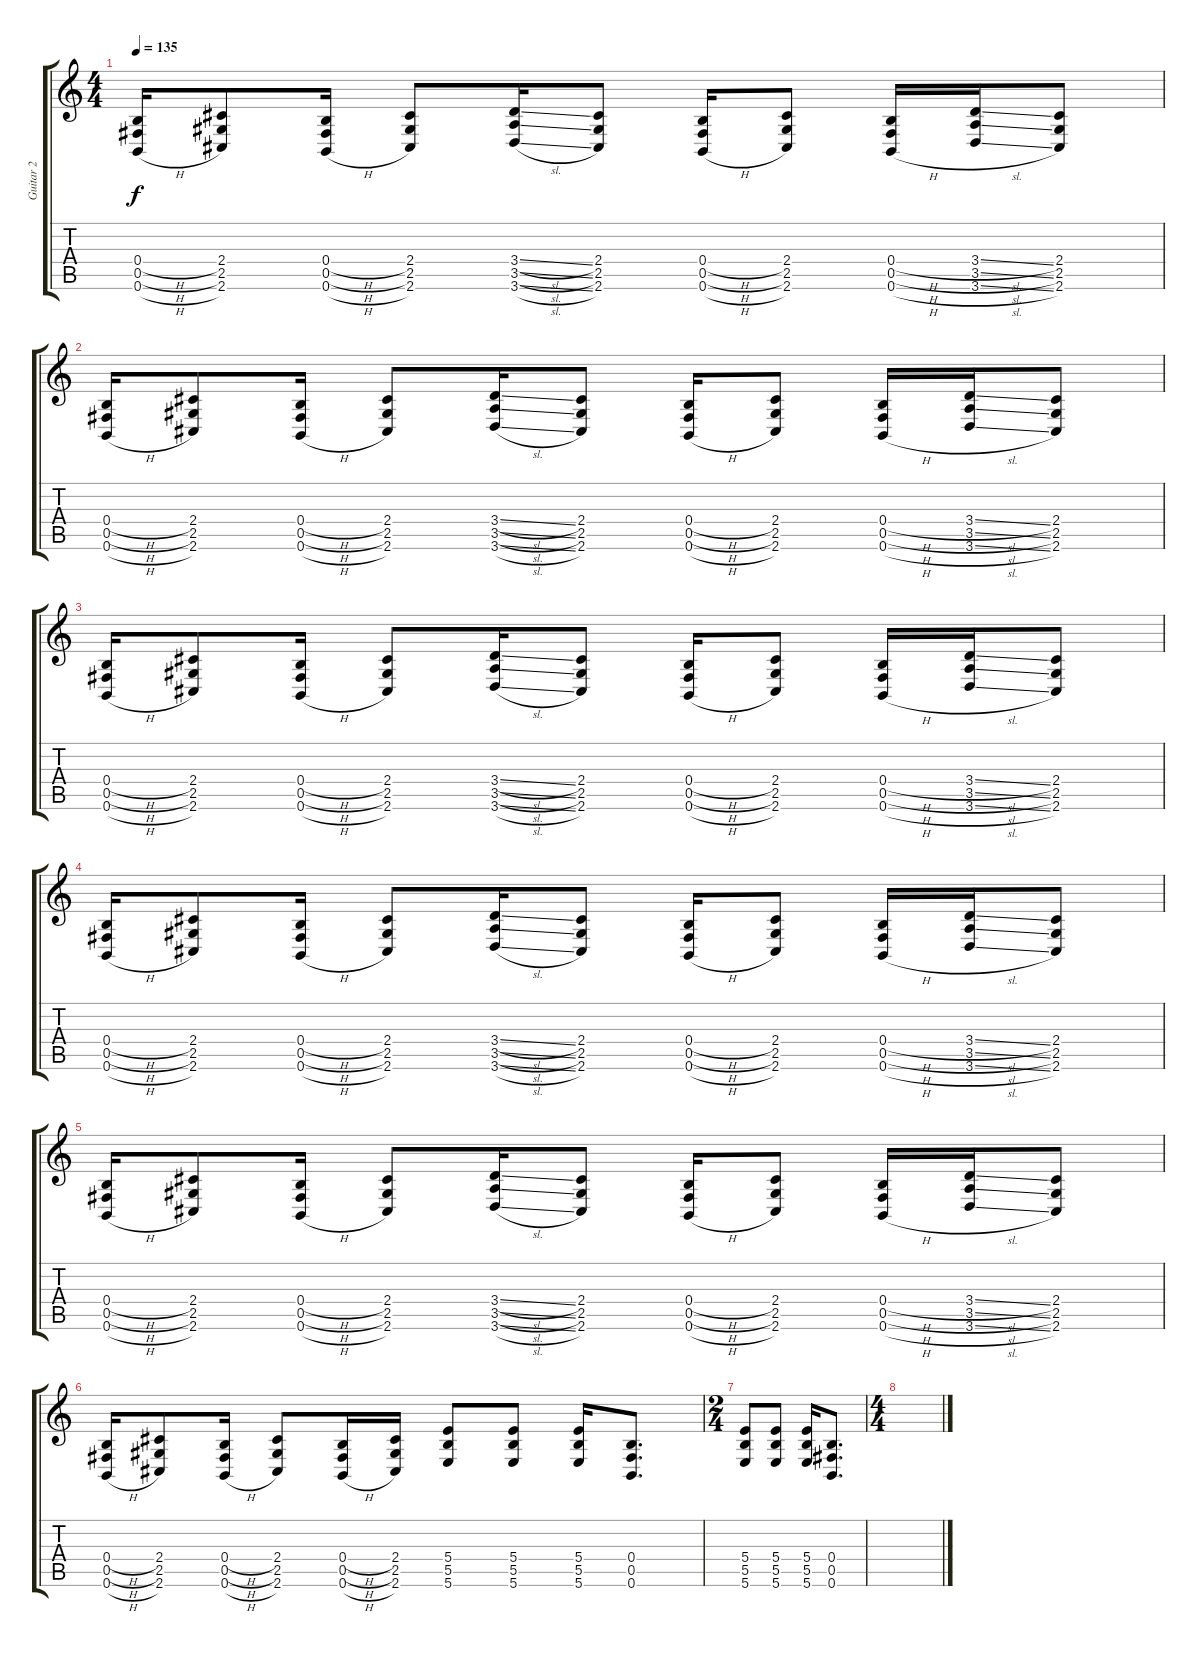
\track ("Guitar 2" "Guitar 2") {instrument overdrivenguitar}
\staff {score tabs}
\tuning (Db4 Ab3 E3 B2 Gb2 B1) {hide}
\ts (4 4)
\tempo 135
\clef g2
\ks c
(0.4{h} 0.5{h} 0.6{h}).16{dy f} (2.4 2.5 2.6).8 (0.4{h} 0.5{h} 0.6{h}).16 (2.4 2.5 2.6).8 (3.4{sl} 3.5{sl} 3.6{sl}).16 (2.4 2.5 2.6).8 (0.4{h} 0.5{h} 0.6{h}).16 (2.4 2.5 2.6).8 (0.4{h} 0.5{h} 0.6{h}).16 (3.4{sl} 3.5{sl} 3.6{sl}).16 (2.4 2.5 2.6).8 |
(0.4{h} 0.5{h} 0.6{h}).16 (2.4 2.5 2.6).8 (0.4{h} 0.5{h} 0.6{h}).16 (2.4 2.5 2.6).8 (3.4{sl} 3.5{sl} 3.6{sl}).16 (2.4 2.5 2.6).8 (0.4{h} 0.5{h} 0.6{h}).16 (2.4 2.5 2.6).8 (0.4{h} 0.5{h} 0.6{h}).16 (3.4{sl} 3.5{sl} 3.6{sl}).16 (2.4 2.5 2.6).8 |
(0.4{h} 0.5{h} 0.6{h}).16 (2.4 2.5 2.6).8 (0.4{h} 0.5{h} 0.6{h}).16 (2.4 2.5 2.6).8 (3.4{sl} 3.5{sl} 3.6{sl}).16 (2.4 2.5 2.6).8 (0.4{h} 0.5{h} 0.6{h}).16 (2.4 2.5 2.6).8 (0.4{h} 0.5{h} 0.6{h}).16 (3.4{sl} 3.5{sl} 3.6{sl}).16 (2.4 2.5 2.6).8 |
(0.4{h} 0.5{h} 0.6{h}).16 (2.4 2.5 2.6).8 (0.4{h} 0.5{h} 0.6{h}).16 (2.4 2.5 2.6).8 (3.4{sl} 3.5{sl} 3.6{sl}).16 (2.4 2.5 2.6).8 (0.4{h} 0.5{h} 0.6{h}).16 (2.4 2.5 2.6).8 (0.4{h} 0.5{h} 0.6{h}).16 (3.4{sl} 3.5{sl} 3.6{sl}).16 (2.4 2.5 2.6).8 |
(0.4{h} 0.5{h} 0.6{h}).16 (2.4 2.5 2.6).8 (0.4{h} 0.5{h} 0.6{h}).16 (2.4 2.5 2.6).8 (3.4{sl} 3.5{sl} 3.6{sl}).16 (2.4 2.5 2.6).8 (0.4{h} 0.5{h} 0.6{h}).16 (2.4 2.5 2.6).8 (0.4{h} 0.5{h} 0.6{h}).16 (3.4{sl} 3.5{sl} 3.6{sl}).16 (2.4 2.5 2.6).8 |
(0.4{h} 0.5{h} 0.6{h}).16 (2.4 2.5 2.6).8 (0.4{h} 0.5{h} 0.6{h}).16 (2.4 2.5 2.6).8 (0.4{h} 0.5{h} 0.6{h}).16 (2.4 2.5 2.6).16 (5.4 5.5 5.6).8 (5.4 5.5 5.6).8 (5.4 5.5 5.6).16 (0.4 0.5 0.6).8{d} |
\ts (2 4)
(5.4 5.5 5.6).8 (5.4 5.5 5.6).8 (5.4 5.5 5.6).16 (0.4 0.5 0.6).8{d} |
\ts (4 4)
